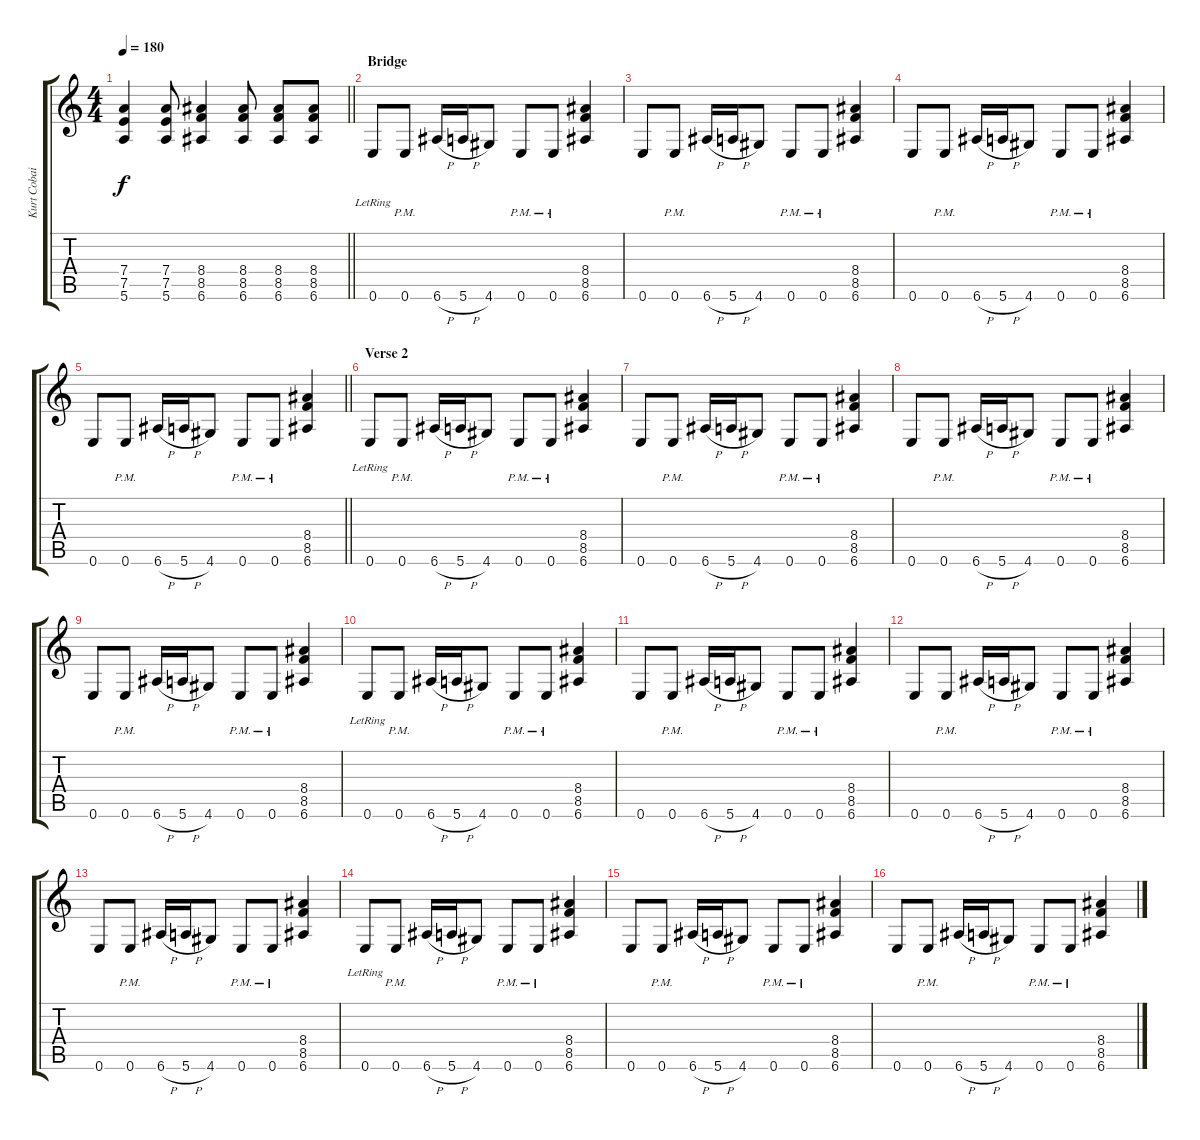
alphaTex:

\track ("Kurt Cobain" "Kurt Cobai") {instrument overdrivenguitar}
\staff {score tabs}
\tuning (E4 B3 G3 D3 A2 E2) {hide}
\ts (4 4)
\tempo 180
\clef g2
\barLineRight lightlight
\ks c
(7.4 7.5 5.6).4{dy f} (7.4 7.5 5.6).8 (8.4 8.5 6.6).4 (8.4 8.5 6.6).8 (8.4 8.5 6.6).8 (8.4 8.5 6.6).8 |
\section ("" "Bridge")
0.6{lr}.8 0.6{pm}.8 6.6{h}.16 5.6{h}.16 4.6.8 0.6{pm}.8 0.6{pm}.8 (8.4 8.5 6.6).4 |
0.6.8 0.6{pm}.8 6.6{h}.16 5.6{h}.16 4.6.8 0.6{pm}.8 0.6{pm}.8 (8.4 8.5 6.6).4 |
0.6.8 0.6{pm}.8 6.6{h}.16 5.6{h}.16 4.6.8 0.6{pm}.8 0.6{pm}.8 (8.4 8.5 6.6).4 |
\barLineRight lightlight
0.6.8 0.6{pm}.8 6.6{h}.16 5.6{h}.16 4.6.8 0.6{pm}.8 0.6{pm}.8 (8.4 8.5 6.6).4 |
\section ("" "Verse 2")
0.6{lr}.8 0.6{pm}.8 6.6{h}.16 5.6{h}.16 4.6.8 0.6{pm}.8 0.6{pm}.8 (8.4 8.5 6.6).4 |
0.6.8 0.6{pm}.8 6.6{h}.16 5.6{h}.16 4.6.8 0.6{pm}.8 0.6{pm}.8 (8.4 8.5 6.6).4 |
0.6.8 0.6{pm}.8 6.6{h}.16 5.6{h}.16 4.6.8 0.6{pm}.8 0.6{pm}.8 (8.4 8.5 6.6).4 |
0.6.8 0.6{pm}.8 6.6{h}.16 5.6{h}.16 4.6.8 0.6{pm}.8 0.6{pm}.8 (8.4 8.5 6.6).4 |
0.6{lr}.8 0.6{pm}.8 6.6{h}.16 5.6{h}.16 4.6.8 0.6{pm}.8 0.6{pm}.8 (8.4 8.5 6.6).4 |
0.6.8 0.6{pm}.8 6.6{h}.16 5.6{h}.16 4.6.8 0.6{pm}.8 0.6{pm}.8 (8.4 8.5 6.6).4 |
0.6.8 0.6{pm}.8 6.6{h}.16 5.6{h}.16 4.6.8 0.6{pm}.8 0.6{pm}.8 (8.4 8.5 6.6).4 |
0.6.8 0.6{pm}.8 6.6{h}.16 5.6{h}.16 4.6.8 0.6{pm}.8 0.6{pm}.8 (8.4 8.5 6.6).4 |
0.6{lr}.8 0.6{pm}.8 6.6{h}.16 5.6{h}.16 4.6.8 0.6{pm}.8 0.6{pm}.8 (8.4 8.5 6.6).4 |
0.6.8 0.6{pm}.8 6.6{h}.16 5.6{h}.16 4.6.8 0.6{pm}.8 0.6{pm}.8 (8.4 8.5 6.6).4 |
0.6.8 0.6{pm}.8 6.6{h}.16 5.6{h}.16 4.6.8 0.6{pm}.8 0.6{pm}.8 (8.4 8.5 6.6).4
